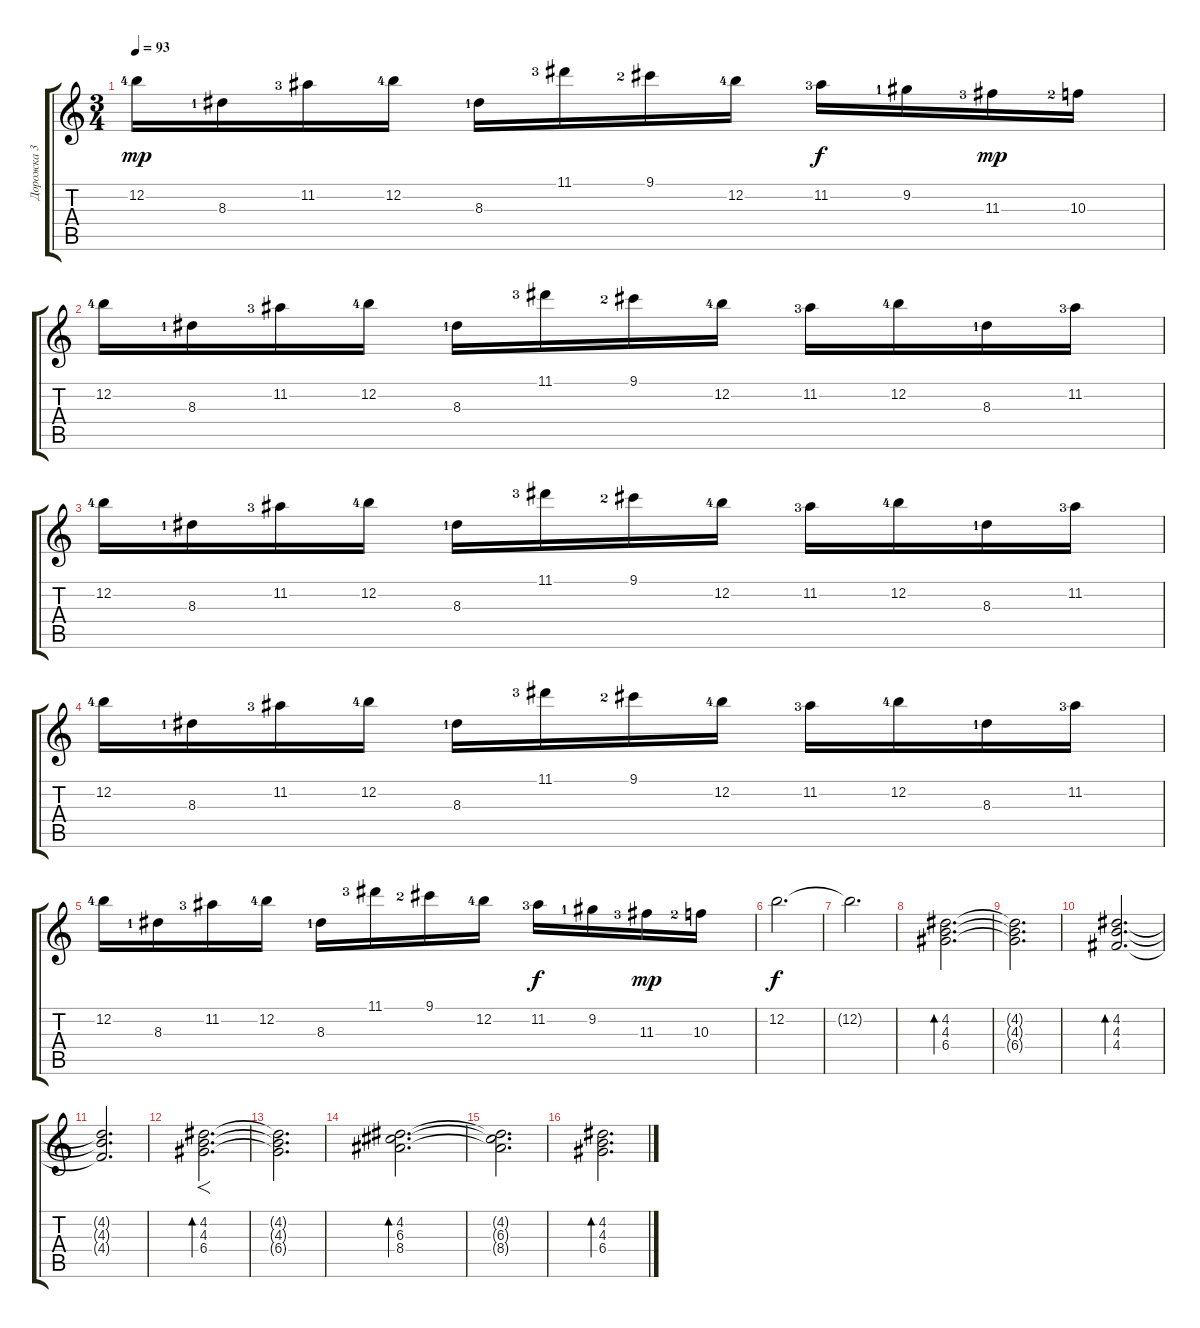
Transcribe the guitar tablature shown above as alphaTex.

\track ("Дорожка 3" "Дорожка 3") {instrument distortionguitar}
\staff {score tabs}
\tuning (E4 B3 G3 D3 A2 E2) {hide}
\ts (3 4)
\tempo 93
\clef g2
\ks c
12.2{lf 5}.16{dy mp} 8.3{lf 2}.16 11.2{lf 4}.16 12.2{lf 5}.16 8.3{lf 2}.16 11.1{lf 4}.16 9.1{lf 3}.16 12.2{lf 5}.16 11.2{lf 4}.16{dy f} 9.2{lf 2}.16 11.3{lf 4}.16{dy mp} 10.3{lf 3}.16 |
12.2{lf 5}.16 8.3{lf 2}.16 11.2{lf 4}.16 12.2{lf 5}.16 8.3{lf 2}.16 11.1{lf 4}.16 9.1{lf 3}.16 12.2{lf 5}.16 11.2{lf 4}.16 12.2{lf 5}.16 8.3{lf 2}.16 11.2{lf 4}.16 |
12.2{lf 5}.16 8.3{lf 2}.16 11.2{lf 4}.16 12.2{lf 5}.16 8.3{lf 2}.16 11.1{lf 4}.16 9.1{lf 3}.16 12.2{lf 5}.16 11.2{lf 4}.16 12.2{lf 5}.16 8.3{lf 2}.16 11.2{lf 4}.16 |
12.2{lf 5}.16 8.3{lf 2}.16 11.2{lf 4}.16 12.2{lf 5}.16 8.3{lf 2}.16 11.1{lf 4}.16 9.1{lf 3}.16 12.2{lf 5}.16 11.2{lf 4}.16 12.2{lf 5}.16 8.3{lf 2}.16 11.2{lf 4}.16 |
12.2{lf 5}.16 8.3{lf 2}.16 11.2{lf 4}.16 12.2{lf 5}.16 8.3{lf 2}.16 11.1{lf 4}.16 9.1{lf 3}.16 12.2{lf 5}.16 11.2{lf 4}.16{dy f} 9.2{lf 2}.16 11.3{lf 4}.16{dy mp} 10.3{lf 3}.16 |
12.2.2{d dy f} |
12.2{t}.2{d} |
(4.2 4.3 6.4).2{d bd 240 instrument electricguitarjazz} |
(4.2{t} 4.3{t} 6.4{t}).2{d} |
(4.2 4.3 4.4).2{d bd 240} |
(4.2{t} 4.3{t} 4.4{t}).2{d} |
(4.2 4.3 6.4).2{f d bd 240} |
(4.2{t} 4.3{t} 6.4{t}).2{d} |
(4.2 6.3 8.4).2{d bd 240} |
(4.2{t} 6.3{t} 8.4{t}).2{d} |
(4.2 4.3 6.4).2{d bd 240}
